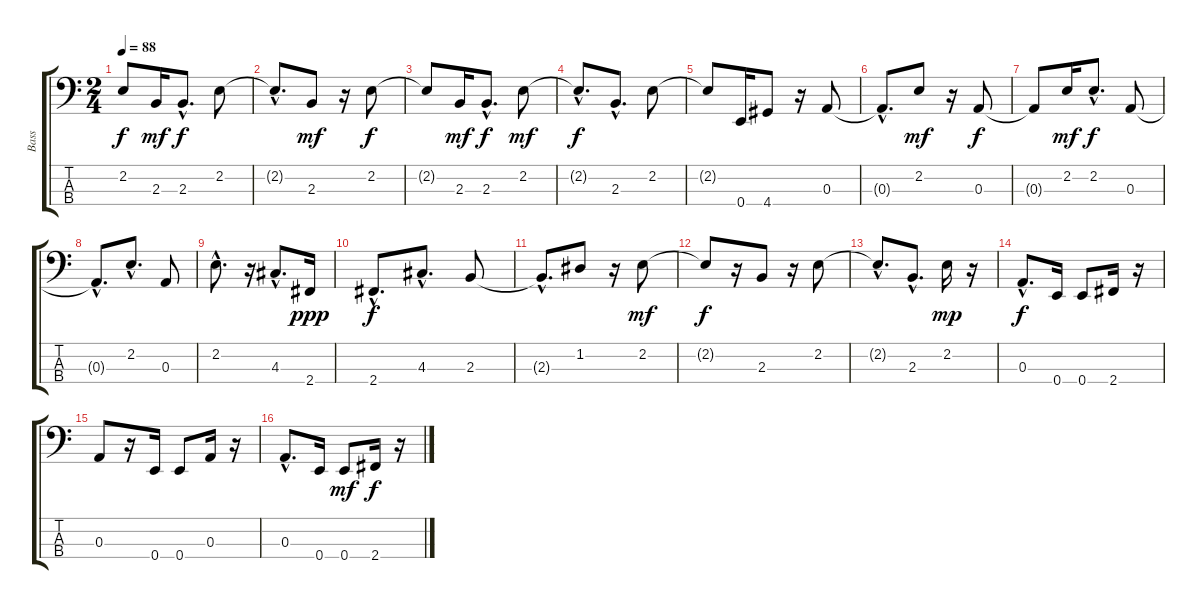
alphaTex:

\track ("Bass" "Bass") {instrument electricbassfinger}
\staff {score tabs}
\tuning (G2 D2 A1 E1) {hide}
\ts (2 4)
\tempo 88
\clef f4
\ks c
2.2{t}.8{dy f} 2.3.16{dy mf} 2.3{hac}.8{d dy f} 2.2.8 |
2.2{hac t}.8{d} 2.3.8{dy mf} r.16 2.2.8{dy f} |
2.2{t}.8 2.3.16{dy mf} 2.3{hac}.8{d dy f} 2.2.8{dy mf} |
2.2{hac t}.8{d dy f} 2.3{hac}.8{d} 2.2.8 |
2.2{t}.8 0.4.16 4.4.8 r.16 0.3.8 |
0.3{hac t}.8{d} 2.2.8{dy mf} r.16 0.3.8{dy f} |
0.3{t}.8 2.2.16{dy mf} 2.2{hac}.8{d dy f} 0.3.8 |
0.3{hac t}.8{d} 2.2{hac}.8{d} 0.3.8 |
2.2{hac}.8{d} r.16 4.3{hac}.8{d} 2.4.16{dy ppp} |
2.4{hac}.8{d dy f} 4.3{hac}.8{d} 2.3.8 |
2.3{hac t}.8{d} 1.2.8 r.16 2.2.8{dy mf} |
2.2{t}.8{dy f} r.16 2.3.8 r.16 2.2.8 |
2.2{hac t}.8{d} 2.3{hac}.8{d} 2.2.16{dy mp} r.16 |
0.3{hac}.8{d dy f} 0.4.16 0.4.8 2.4.16 r.16 |
0.3.8 r.16 0.4.16 0.4.8 0.3.16 r.16 |
0.3{hac}.8{d} 0.4.16 0.4.8{dy mf} 2.4.16{dy f} r.16
